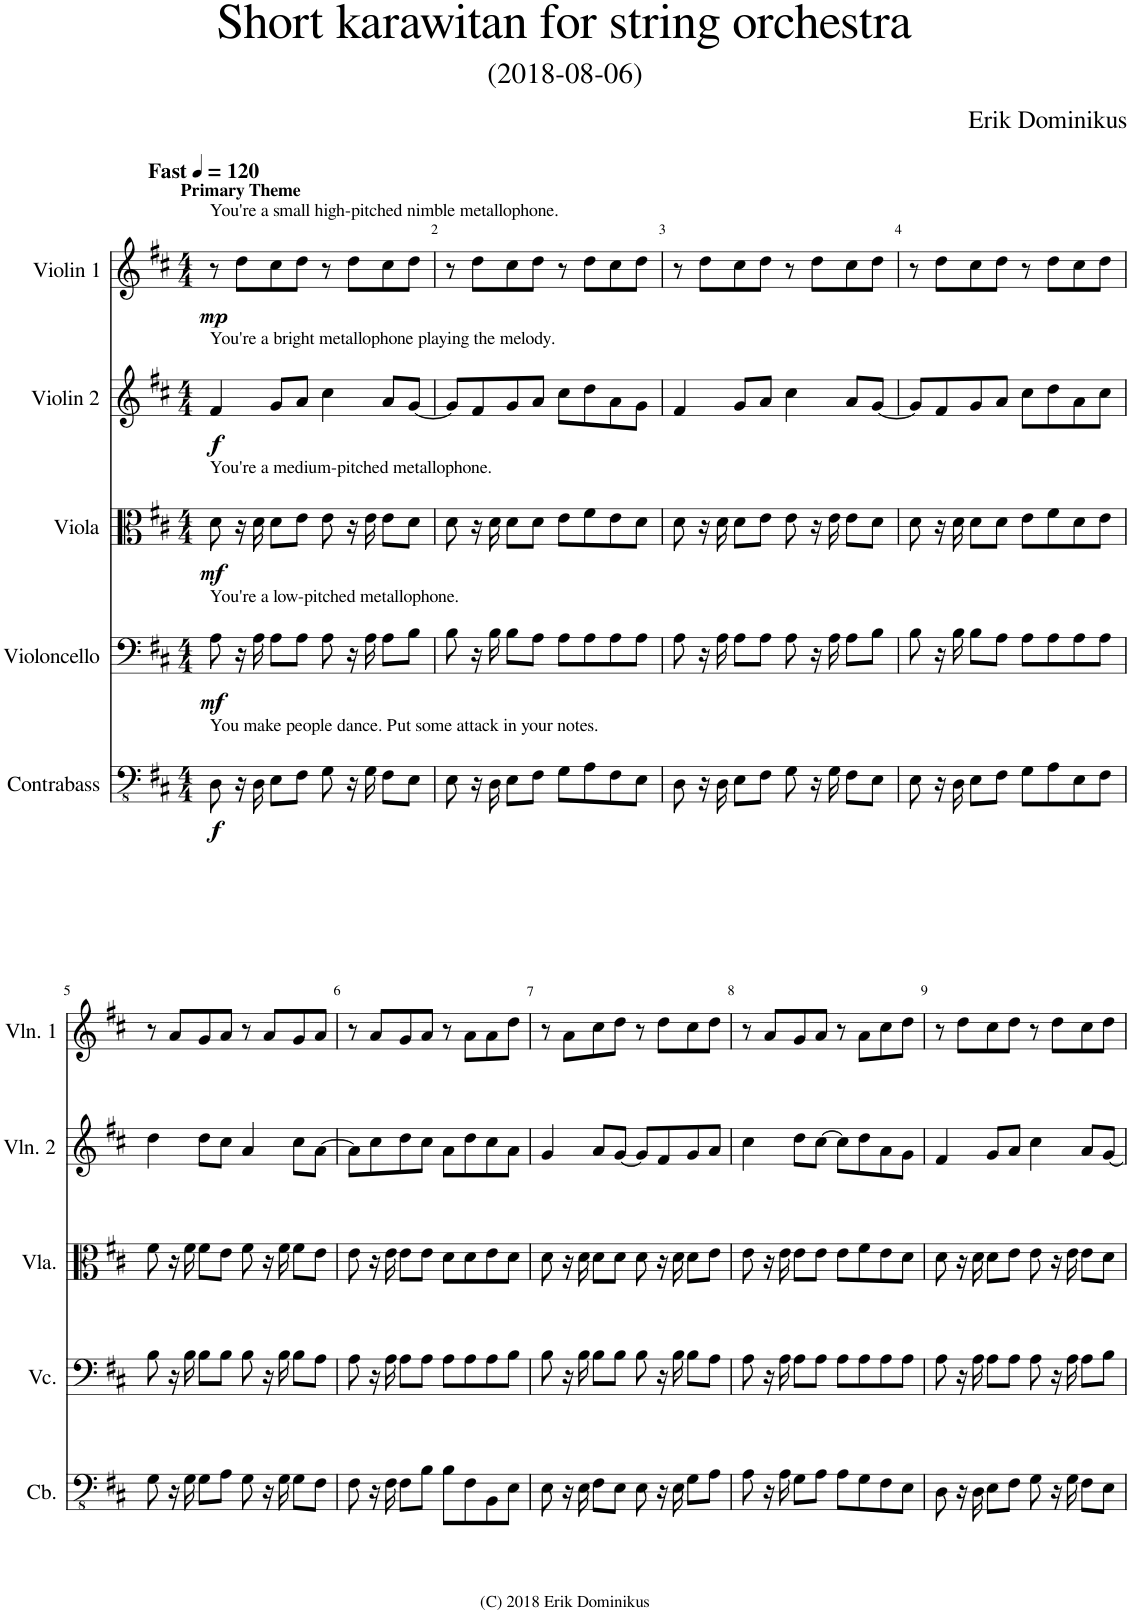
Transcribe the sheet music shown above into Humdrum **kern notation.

**kern	**dynam	**kern	**dynam	**kern	**dynam	**kern	**dynam	**kern	**dynam
*part5	*part5	*part4	*part4	*part3	*part3	*part2	*part2	*part1	*part1
*staff5	*staff5	*staff4	*staff4	*staff3	*staff3	*staff2	*staff2	*staff1	*staff1
*I"Contrabass	*	*I"Violoncello	*	*I"Viola	*	*I"Violin 2	*	*I"Violin 1	*
*I'Cb.	*	*I'Vc.	*	*I'Vla.	*	*I'Vln. 2	*	*I'Vln. 1	*
*clefFv4	*	*clefF4	*	*clefC3	*	*clefG2	*	*clefG2	*
*k[f#c#]	*	*k[f#c#]	*	*k[f#c#]	*	*k[f#c#]	*	*k[f#c#]	*
*M4/4	*	*M4/4	*	*M4/4	*	*M4/4	*	*M4/4	*
*MM120	*	*MM120	*	*MM120	*	*MM120	*	*MM120	*
=1	=1	=1	=1	=1	=1	=1	=1	=1	=1
!	!	!	!	!	!	!	!	!LO:TX:a:B:t=Fast	!
!	!	!	!	!	!	!	!	!LO:TX:a:B:t=Primary Theme	!
!	!	!	!	!	!	!	!	!LO:TX:a:t=You're a small high-pitched nimble metallophone.	!
!	!	!	!	!	!	!LO:TX:a:t=You're a bright metallophone playing the melody.	!	!	!
!	!	!	!	!LO:TX:a:t=You're a medium-pitched metallophone.	!	!	!	!	!
!	!	!LO:TX:a:t=You're a low-pitched metallophone.	!	!	!	!	!	!	!
!LO:TX:a:t=You make people dance. Put some attack in your notes.	!	!	!	!	!	!	!	!	!
!	!LO:DY:b	!	!LO:DY:b	!	!LO:DY:b	!	!LO:DY:b	!	!LO:DY:b
8DD\	f	8A\	mf	8d\	mf	4f#/	f	8r	mp
16r	.	16r	.	16r	.	.	.	8dd\L	.
16DD\	.	16A\	.	16d\	.	.	.	.	.
8EE\L	.	8A\L	.	8d\L	.	8g/L	.	8cc#\	.
8FF#\J	.	8A\J	.	8e\J	.	8a/J	.	8dd\J	.
8GG\	.	8A\	.	8e\	.	4cc#\	.	8r	.
16r	.	16r	.	16r	.	.	.	8dd\L	.
16GG\	.	16A\	.	16e\	.	.	.	.	.
8FF#\L	.	8A\L	.	8e\L	.	8a/L	.	8cc#\	.
8EE\J	.	8B\J	.	8d\J	.	[8g/J	.	8dd\J	.
=2	=2	=2	=2	=2	=2	=2	=2	=2	=2
8EE\	.	8B\	.	8d\	.	8g/L]	.	8r	.
16r	.	16r	.	16r	.	8f#/	.	8dd\L	.
16DD\	.	16B\	.	16d\	.	.	.	.	.
8EE\L	.	8B\L	.	8d\L	.	8g/	.	8cc#\	.
8FF#\J	.	8A\J	.	8d\J	.	8a/J	.	8dd\J	.
8GG\L	.	8A\L	.	8e\L	.	8cc#\L	.	8r	.
8AA\	.	8A\	.	8f#\	.	8dd\	.	8dd\L	.
8FF#\	.	8A\	.	8e\	.	8a\	.	8cc#\	.
8EE\J	.	8A\J	.	8d\J	.	8g\J	.	8dd\J	.
=3	=3	=3	=3	=3	=3	=3	=3	=3	=3
8DD\	.	8A\	.	8d\	.	4f#/	.	8r	.
16r	.	16r	.	16r	.	.	.	8dd\L	.
16DD\	.	16A\	.	16d\	.	.	.	.	.
8EE\L	.	8A\L	.	8d\L	.	8g/L	.	8cc#\	.
8FF#\J	.	8A\J	.	8e\J	.	8a/J	.	8dd\J	.
8GG\	.	8A\	.	8e\	.	4cc#\	.	8r	.
16r	.	16r	.	16r	.	.	.	8dd\L	.
16GG\	.	16A\	.	16e\	.	.	.	.	.
8FF#\L	.	8A\L	.	8e\L	.	8a/L	.	8cc#\	.
8EE\J	.	8B\J	.	8d\J	.	[8g/J	.	8dd\J	.
=4	=4	=4	=4	=4	=4	=4	=4	=4	=4
8EE\	.	8B\	.	8d\	.	8g/L]	.	8r	.
16r	.	16r	.	16r	.	8f#/	.	8dd\L	.
16DD\	.	16B\	.	16d\	.	.	.	.	.
8EE\L	.	8B\L	.	8d\L	.	8g/	.	8cc#\	.
8FF#\J	.	8A\J	.	8d\J	.	8a/J	.	8dd\J	.
8GG\L	.	8A\L	.	8e\L	.	8cc#\L	.	8r	.
8AA\	.	8A\	.	8f#\	.	8dd\	.	8dd\L	.
8EE\	.	8A\	.	8d\	.	8a\	.	8cc#\	.
8FF#\J	.	8A\J	.	8e\J	.	8cc#\J	.	8dd\J	.
!!LO:LB:g=z
=5	=5	=5	=5	=5	=5	=5	=5	=5	=5
8GG\	.	8B\	.	8f#\	.	4dd\	.	8r	.
16r	.	16r	.	16r	.	.	.	8a/L	.
16GG\	.	16B\	.	16f#\	.	.	.	.	.
8GG\L	.	8B\L	.	8f#\L	.	8dd\L	.	8g/	.
8AA\J	.	8B\J	.	8e\J	.	8cc#\J	.	8a/J	.
8GG\	.	8B\	.	8f#\	.	4a/	.	8r	.
16r	.	16r	.	16r	.	.	.	8a/L	.
16GG\	.	16B\	.	16f#\	.	.	.	.	.
8GG\L	.	8B\L	.	8f#\L	.	8cc#\L	.	8g/	.
8FF#\J	.	8A\J	.	8e\J	.	[8a\J	.	8a/J	.
=6	=6	=6	=6	=6	=6	=6	=6	=6	=6
8FF#\	.	8A\	.	8e\	.	8a\L]	.	8r	.
16r	.	16r	.	16r	.	8cc#\	.	8a/L	.
16FF#\	.	16A\	.	16e\	.	.	.	.	.
8FF#\L	.	8A\L	.	8e\L	.	8dd\	.	8g/	.
8BB\J	.	8A\J	.	8e\J	.	8cc#\J	.	8a/J	.
8BB\L	.	8A\L	.	8d\L	.	8a\L	.	8r	.
8FF#\	.	8A\	.	8d\	.	8dd\	.	8a\L	.
8BBB\	.	8A\	.	8e\	.	8cc#\	.	8a\	.
8EE\J	.	8B\J	.	8d\J	.	8a\J	.	8dd\J	.
=7	=7	=7	=7	=7	=7	=7	=7	=7	=7
8EE\	.	8B\	.	8d\	.	4g/	.	8r	.
16r	.	16r	.	16r	.	.	.	8a\L	.
16EE\	.	16B\	.	16d\	.	.	.	.	.
8FF#\L	.	8B\L	.	8d\L	.	8a/L	.	8cc#\	.
8EE\J	.	8B\J	.	8d\J	.	[8g/J	.	8dd\J	.
8EE\	.	8B\	.	8d\	.	8g/L]	.	8r	.
16r	.	16r	.	16r	.	8f#/	.	8dd\L	.
16EE\	.	16B\	.	16d\	.	.	.	.	.
8GG\L	.	8B\L	.	8d\L	.	8g/	.	8cc#\	.
8AA\J	.	8A\J	.	8e\J	.	8a/J	.	8dd\J	.
=8	=8	=8	=8	=8	=8	=8	=8	=8	=8
8AA\	.	8A\	.	8e\	.	4cc#\	.	8r	.
16r	.	16r	.	16r	.	.	.	8a/L	.
16AA\	.	16A\	.	16e\	.	.	.	.	.
8GG\L	.	8A\L	.	8e\L	.	8dd\L	.	8g/	.
8AA\J	.	8A\J	.	8e\J	.	[8cc#\J	.	8a/J	.
8AA\L	.	8A\L	.	8e\L	.	8cc#\L]	.	8r	.
8GG\	.	8A\	.	8f#\	.	8dd\	.	8a\L	.
8FF#\	.	8A\	.	8e\	.	8a\	.	8cc#\	.
8EE\J	.	8A\J	.	8d\J	.	8g\J	.	8dd\J	.
=9	=9	=9	=9	=9	=9	=9	=9	=9	=9
8DD\	.	8A\	.	8d\	.	4f#/	.	8r	.
16r	.	16r	.	16r	.	.	.	8dd\L	.
16DD\	.	16A\	.	16d\	.	.	.	.	.
8EE\L	.	8A\L	.	8d\L	.	8g/L	.	8cc#\	.
8FF#\J	.	8A\J	.	8e\J	.	8a/J	.	8dd\J	.
8GG\	.	8A\	.	8e\	.	4cc#\	.	8r	.
16r	.	16r	.	16r	.	.	.	8dd\L	.
16GG\	.	16A\	.	16e\	.	.	.	.	.
8FF#\L	.	8A\L	.	8e\L	.	8a/L	.	8cc#\	.
8EE\J	.	8B\J	.	8d\J	.	[8g/J	.	8dd\J	.
=	=	=	=	=	=	=	=	=	=
*-	*-	*-	*-	*-	*-	*-	*-	*-	*-
